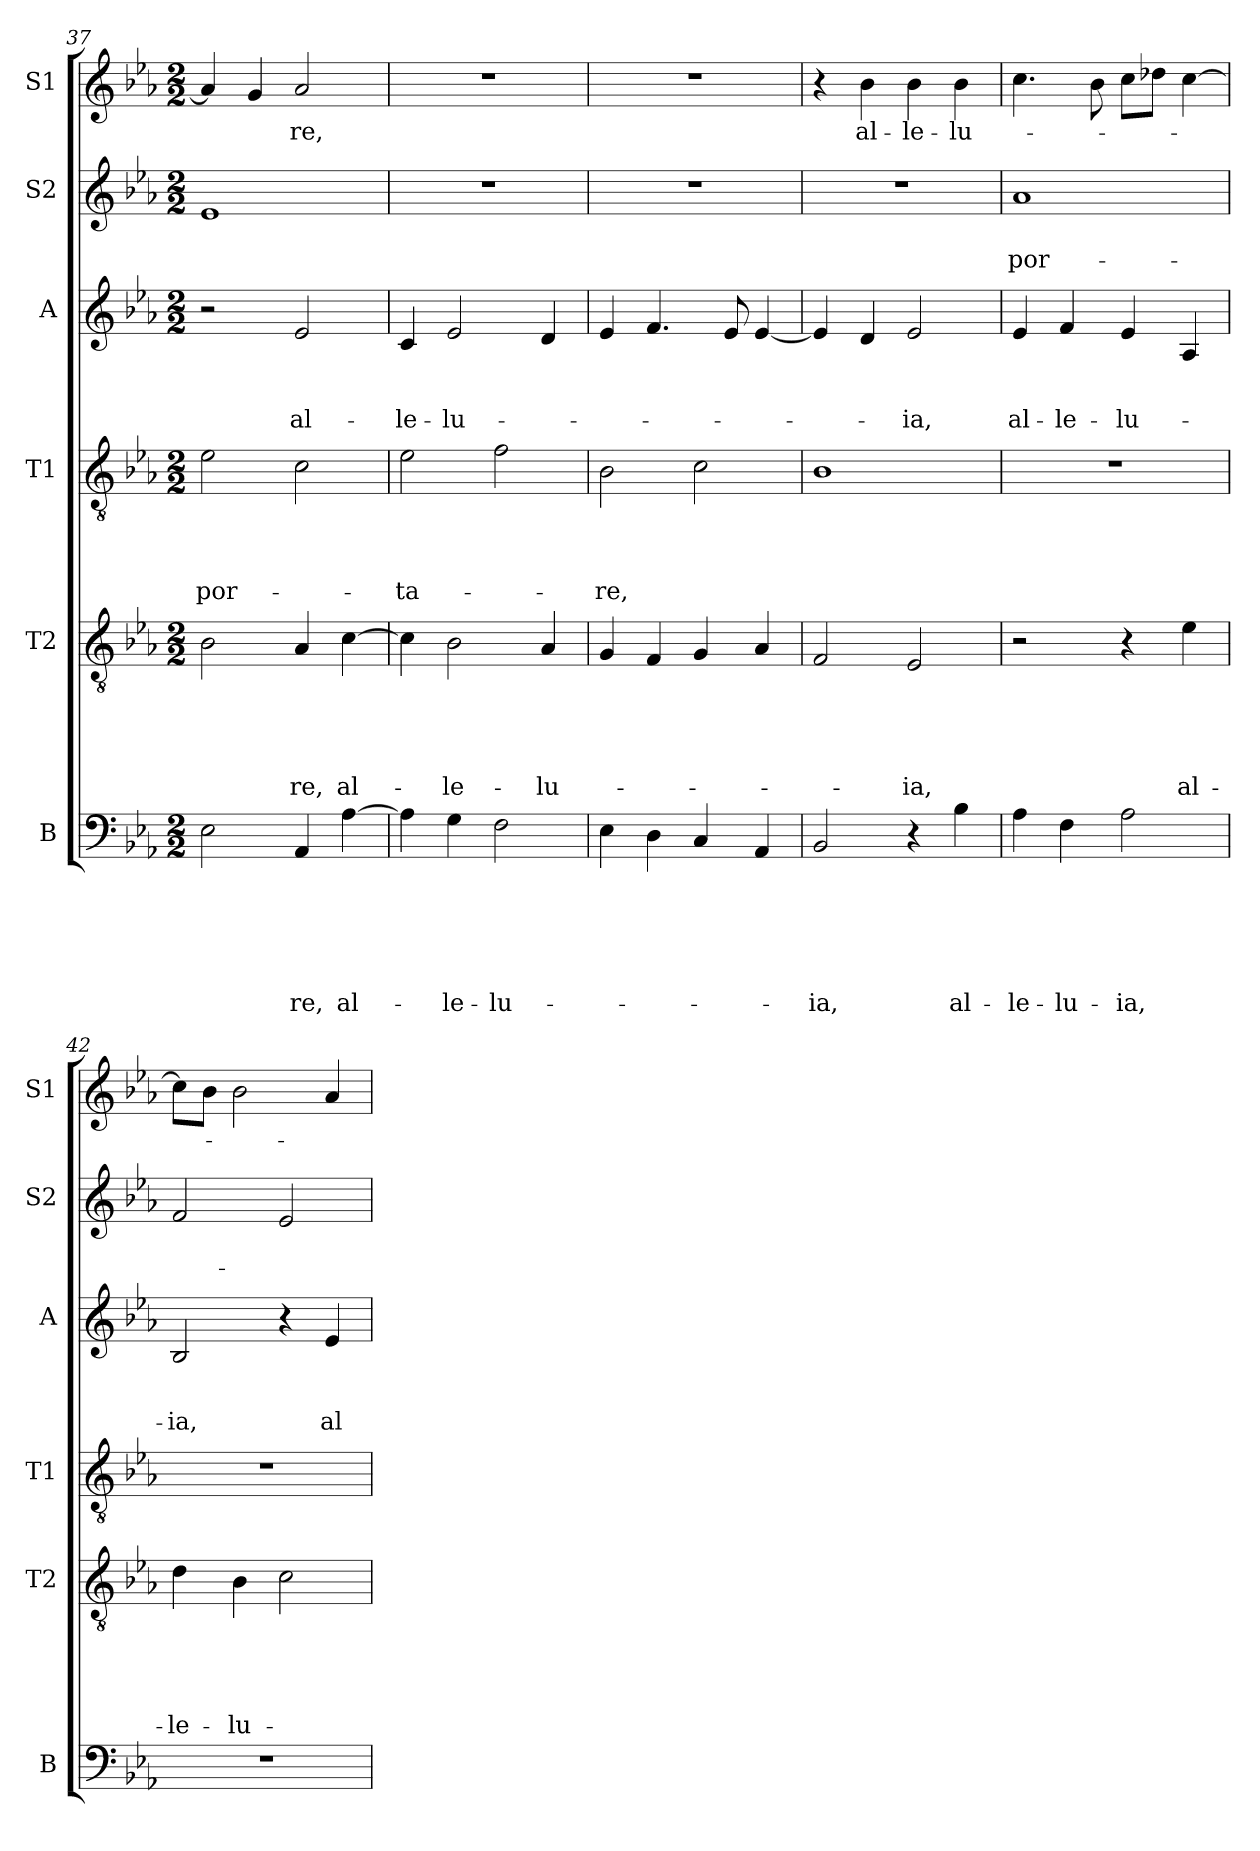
**kern	**text	**text	**text	**text	**text	**text	**kern	**text	**text	**text	**text	**text	**kern	**text	**text	**text	**text	**kern	**text	**text	**text	**kern	**text	**text	**kern	**text
*part6	*part6	*part6	*part6	*part6	*part6	*part6	*part5	*part5	*part5	*part5	*part5	*part5	*part4	*part4	*part4	*part4	*part4	*part3	*part3	*part3	*part3	*part2	*part2	*part2	*part1	*part1
*staff6	*staff6	*staff6	*staff6	*staff6	*staff6	*staff6	*staff5	*staff5	*staff5	*staff5	*staff5	*staff5	*staff4	*staff4	*staff4	*staff4	*staff4	*staff3	*staff3	*staff3	*staff3	*staff2	*staff2	*staff2	*staff1	*staff1
*I"B	*	*	*	*	*	*	*I"T2	*	*	*	*	*	*I"T1	*	*	*	*	*I"A	*	*	*	*I"S2	*	*	*I"S1	*
*I'B	*	*	*	*	*	*	*I'T2	*	*	*	*	*	*I'T1	*	*	*	*	*I'A	*	*	*	*I'S2	*	*	*I'S1	*
*clefF4	*	*	*	*	*	*	*clefGv2	*	*	*	*	*	*clefGv2	*	*	*	*	*clefG2	*	*	*	*clefG2	*	*	*clefG2	*
*k[b-e-a-]	*	*	*	*	*	*	*k[b-e-a-]	*	*	*	*	*	*k[b-e-a-]	*	*	*	*	*k[b-e-a-]	*	*	*	*k[b-e-a-]	*	*	*k[b-e-a-]	*
*E-:	*	*	*	*	*	*	*E-:	*	*	*	*	*	*E-:	*	*	*	*	*E-:	*	*	*	*E-:	*	*	*E-:	*
*M2/2	*	*	*	*	*	*	*M2/2	*	*	*	*	*	*M2/2	*	*	*	*	*M2/2	*	*	*	*M2/2	*	*	*M2/2	*
=37	=37	=37	=37	=37	=37	=37	=37	=37	=37	=37	=37	=37	=37	=37	=37	=37	=37	=37	=37	=37	=37	=37	=37	=37	=37	=37
!	!	!	!	!	!	!	!	!	!	!	!	!	!	!	!	!	!LO:LY:b	!	!	!	!	!	!	!	!	!
2E-\	.	.	.	.	.	.	2B-\	.	.	.	.	.	2e-\	.	.	.	por-	2r	.	.	.	1e-	.	.	4a-/]	.
.	.	.	.	.	.	.	.	.	.	.	.	.	.	.	.	.	.	.	.	.	.	.	.	.	4g/	.
!	!	!	!	!	!	!LO:LY:b	!	!	!	!	!	!LO:LY:b	!	!	!	!	!	!	!	!	!LO:LY:b	!	!	!	!	!LO:LY:b
4AA-/	.	.	.	.	.	-re,	4A-/	.	.	.	.	-re,	2c\	.	.	.	.	2e-/	.	.	al-	.	.	.	2a-/	-re,
!	!	!	!	!	!	!LO:LY:b	!	!	!	!	!	!LO:LY:b	!	!	!	!	!	!	!	!	!	!	!	!	!	!
[>4A-\	.	.	.	.	.	al-	[>4c\	.	.	.	.	al-	.	.	.	.	.	.	.	.	.	.	.	.	.	.
=38	=38	=38	=38	=38	=38	=38	=38	=38	=38	=38	=38	=38	=38	=38	=38	=38	=38	=38	=38	=38	=38	=38	=38	=38	=38	=38
!	!	!	!	!	!	!	!	!	!	!	!	!	!	!	!	!	!LO:LY:b	!	!	!	!LO:LY:b	!	!	!	!	!
4A-\]	.	.	.	.	.	.	4c\]	.	.	.	.	.	2e-\	.	.	.	-ta-	4c/	.	.	-le-	1r	.	.	1r	.
!	!	!	!	!	!	!LO:LY:b	!	!	!	!	!	!LO:LY:b	!	!	!	!	!	!	!	!	!LO:LY:b	!	!	!	!	!
4G\	.	.	.	.	.	-le-	2B-\	.	.	.	.	-le-	.	.	.	.	.	2e-/	.	.	-lu-	.	.	.	.	.
!	!	!	!	!	!	!LO:LY:b	!	!	!	!	!	!	!	!	!	!	!	!	!	!	!	!	!	!	!	!
2F\	.	.	.	.	.	-lu-	.	.	.	.	.	.	2f\	.	.	.	.	.	.	.	.	.	.	.	.	.
!	!	!	!	!	!	!	!	!	!	!	!	!LO:LY:b	!	!	!	!	!	!	!	!	!	!	!	!	!	!
.	.	.	.	.	.	.	4A-/	.	.	.	.	-lu-	.	.	.	.	.	4d/	.	.	.	.	.	.	.	.
=39	=39	=39	=39	=39	=39	=39	=39	=39	=39	=39	=39	=39	=39	=39	=39	=39	=39	=39	=39	=39	=39	=39	=39	=39	=39	=39
!	!	!	!	!	!	!	!	!	!	!	!	!	!	!	!	!	!LO:LY:b	!	!	!	!	!	!	!	!	!
4E-\	.	.	.	.	.	.	4G/	.	.	.	.	.	2B-\	.	.	.	-re,	4e-/	.	.	.	1r	.	.	1r	.
4D\	.	.	.	.	.	.	4F/	.	.	.	.	.	.	.	.	.	.	4.f/	.	.	.	.	.	.	.	.
4C/	.	.	.	.	.	.	4G/	.	.	.	.	.	2c\	.	.	.	.	.	.	.	.	.	.	.	.	.
.	.	.	.	.	.	.	.	.	.	.	.	.	.	.	.	.	.	8e-/	.	.	.	.	.	.	.	.
4AA-/	.	.	.	.	.	.	4A-/	.	.	.	.	.	.	.	.	.	.	[>4e-/	.	.	.	.	.	.	.	.
!!LO:PB:g=z
=40	=40	=40	=40	=40	=40	=40	=40	=40	=40	=40	=40	=40	=40	=40	=40	=40	=40	=40	=40	=40	=40	=40	=40	=40	=40	=40
!	!	!	!	!	!	!LO:LY:b	!	!	!	!	!	!	!	!	!	!	!	!	!	!	!	!	!	!	!	!
2BB-/	.	.	.	.	.	-ia,	2F/	.	.	.	.	.	1B-	.	.	.	.	4e-/]	.	.	.	1r	.	.	4r	.
!	!	!	!	!	!	!	!	!	!	!	!	!	!	!	!	!	!	!	!	!	!	!	!	!	!	!LO:LY:b
.	.	.	.	.	.	.	.	.	.	.	.	.	.	.	.	.	.	4d/	.	.	.	.	.	.	4b-\	al-
!	!	!	!	!	!	!	!	!	!	!	!	!LO:LY:b	!	!	!	!	!	!	!	!	!LO:LY:b	!	!	!	!	!LO:LY:b
4r	.	.	.	.	.	.	2E-/	.	.	.	.	-ia,	.	.	.	.	.	2e-/	.	.	-ia,	.	.	.	4b-\	-le-
!	!	!	!	!	!	!LO:LY:b	!	!	!	!	!	!	!	!	!	!	!	!	!	!	!	!	!	!	!	!LO:LY:b
4B-\	.	.	.	.	.	al-	.	.	.	.	.	.	.	.	.	.	.	.	.	.	.	.	.	.	4b-\	-lu-
=41	=41	=41	=41	=41	=41	=41	=41	=41	=41	=41	=41	=41	=41	=41	=41	=41	=41	=41	=41	=41	=41	=41	=41	=41	=41	=41
!	!	!	!	!	!	!LO:LY:b	!	!	!	!	!	!	!	!	!	!	!	!	!	!	!LO:LY:b	!	!	!LO:LY:b	!	!
4A-\	.	.	.	.	.	-le-	2r	.	.	.	.	.	1r	.	.	.	.	4e-/	.	.	al-	1a-	.	por-	4.cc\	.
!	!	!	!	!	!	!LO:LY:b	!	!	!	!	!	!	!	!	!	!	!	!	!	!	!LO:LY:b	!	!	!	!	!
4F\	.	.	.	.	.	-lu-	.	.	.	.	.	.	.	.	.	.	.	4f/	.	.	-le-	.	.	.	.	.
.	.	.	.	.	.	.	.	.	.	.	.	.	.	.	.	.	.	.	.	.	.	.	.	.	8b-\	.
!	!	!	!	!	!	!LO:LY:b	!	!	!	!	!	!	!	!	!	!	!	!	!	!	!LO:LY:b	!	!	!	!	!
2A-\	.	.	.	.	.	-ia,	4r	.	.	.	.	.	.	.	.	.	.	4e-/	.	.	-lu-	.	.	.	8cc\L	.
.	.	.	.	.	.	.	.	.	.	.	.	.	.	.	.	.	.	.	.	.	.	.	.	.	8dd-\J	.
!	!	!	!	!	!	!	!	!	!	!	!	!LO:LY:b	!	!	!	!	!	!	!	!	!	!	!	!	!	!
.	.	.	.	.	.	.	4e-\	.	.	.	.	al-	.	.	.	.	.	4A-/	.	.	.	.	.	.	[>4cc\	.
=42	=42	=42	=42	=42	=42	=42	=42	=42	=42	=42	=42	=42	=42	=42	=42	=42	=42	=42	=42	=42	=42	=42	=42	=42	=42	=42
!	!	!	!	!	!	!	!	!	!	!	!	!LO:LY:b	!	!	!	!	!	!	!	!	!LO:LY:b	!	!	!	!	!
1r	.	.	.	.	.	.	4d\	.	.	.	.	-le-	1r	.	.	.	.	2B-/	.	.	-ia,	2f/	.	.	8cc\L]	.
.	.	.	.	.	.	.	.	.	.	.	.	.	.	.	.	.	.	.	.	.	.	.	.	.	8b-\J	.
!	!	!	!	!	!	!	!	!	!	!	!	!LO:LY:b	!	!	!	!	!	!	!	!	!	!	!	!	!	!
.	.	.	.	.	.	.	4B-\	.	.	.	.	-lu-	.	.	.	.	.	.	.	.	.	.	.	.	2b-\	.
.	.	.	.	.	.	.	2c\	.	.	.	.	.	.	.	.	.	.	4r	.	.	.	2e-/	.	.	.	.
!	!	!	!	!	!	!	!	!	!	!	!	!	!	!	!	!	!	!	!	!	!LO:LY:b	!	!	!	!	!
.	.	.	.	.	.	.	.	.	.	.	.	.	.	.	.	.	.	4e-/	.	.	al-	.	.	.	4a-/	.
=	=	=	=	=	=	=	=	=	=	=	=	=	=	=	=	=	=	=	=	=	=	=	=	=	=	=
*-	*-	*-	*-	*-	*-	*-	*-	*-	*-	*-	*-	*-	*-	*-	*-	*-	*-	*-	*-	*-	*-	*-	*-	*-	*-	*-
